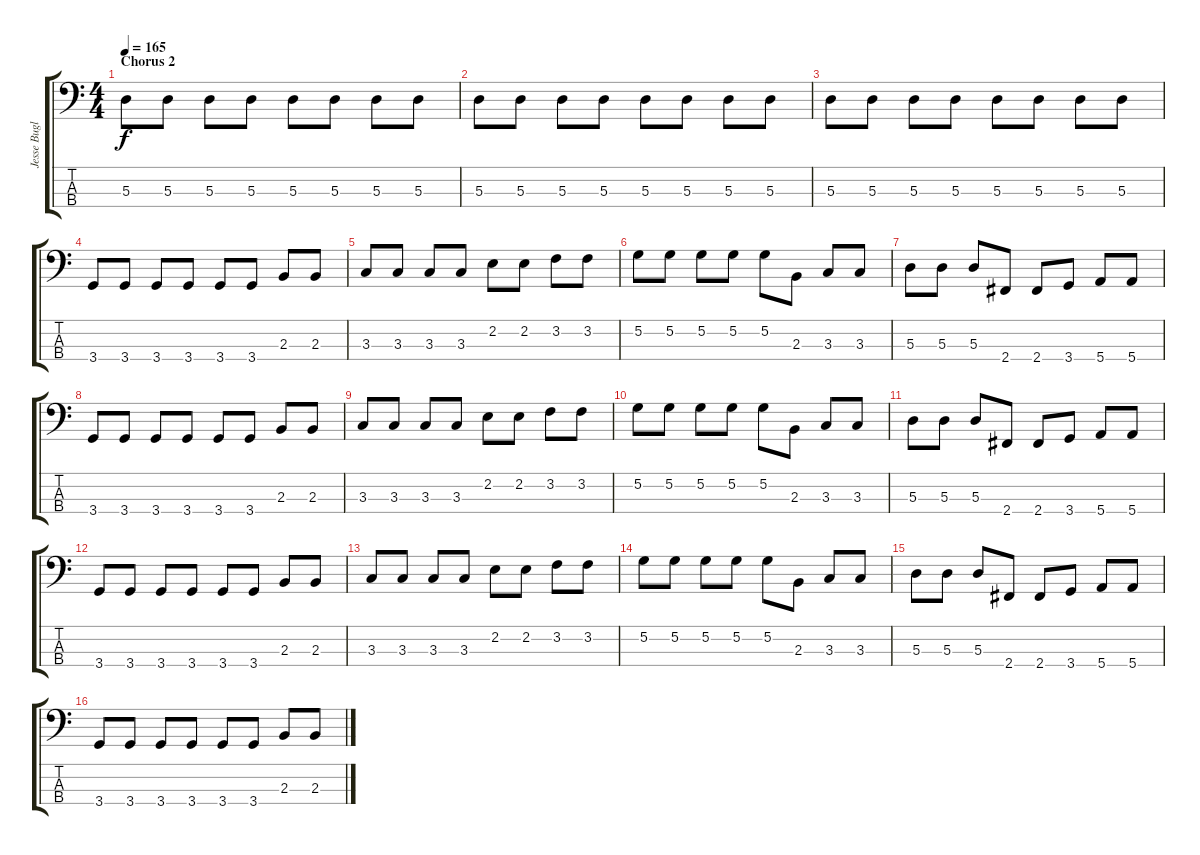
\track ("Jesse Buglione" "Jesse Bugl") {instrument electricbassfinger}
\staff {score tabs}
\tuning (G2 D2 A1 E1) {hide}
\ts (4 4)
\section ("" "Chorus 2")
\tempo 165
\clef f4
\ks c
5.3.8{dy f} 5.3.8 5.3.8 5.3.8 5.3.8 5.3.8 5.3.8 5.3.8 |
5.3.8 5.3.8 5.3.8 5.3.8 5.3.8 5.3.8 5.3.8 5.3.8 |
5.3.8 5.3.8 5.3.8 5.3.8 5.3.8 5.3.8 5.3.8 5.3.8 |
3.4.8 3.4.8 3.4.8 3.4.8 3.4.8 3.4.8 2.3.8 2.3.8 |
3.3.8 3.3.8 3.3.8 3.3.8 2.2.8 2.2.8 3.2.8 3.2.8 |
5.2.8 5.2.8 5.2.8 5.2.8 5.2.8 2.3.8 3.3.8 3.3.8 |
5.3.8 5.3.8 5.3.8 2.4.8 2.4.8 3.4.8 5.4.8 5.4.8 |
3.4.8 3.4.8 3.4.8 3.4.8 3.4.8 3.4.8 2.3.8 2.3.8 |
3.3.8 3.3.8 3.3.8 3.3.8 2.2.8 2.2.8 3.2.8 3.2.8 |
5.2.8 5.2.8 5.2.8 5.2.8 5.2.8 2.3.8 3.3.8 3.3.8 |
5.3.8 5.3.8 5.3.8 2.4.8 2.4.8 3.4.8 5.4.8 5.4.8 |
3.4.8 3.4.8 3.4.8 3.4.8 3.4.8 3.4.8 2.3.8 2.3.8 |
3.3.8 3.3.8 3.3.8 3.3.8 2.2.8 2.2.8 3.2.8 3.2.8 |
5.2.8 5.2.8 5.2.8 5.2.8 5.2.8 2.3.8 3.3.8 3.3.8 |
5.3.8 5.3.8 5.3.8 2.4.8 2.4.8 3.4.8 5.4.8 5.4.8 |
3.4.8 3.4.8 3.4.8 3.4.8 3.4.8 3.4.8 2.3.8 2.3.8
